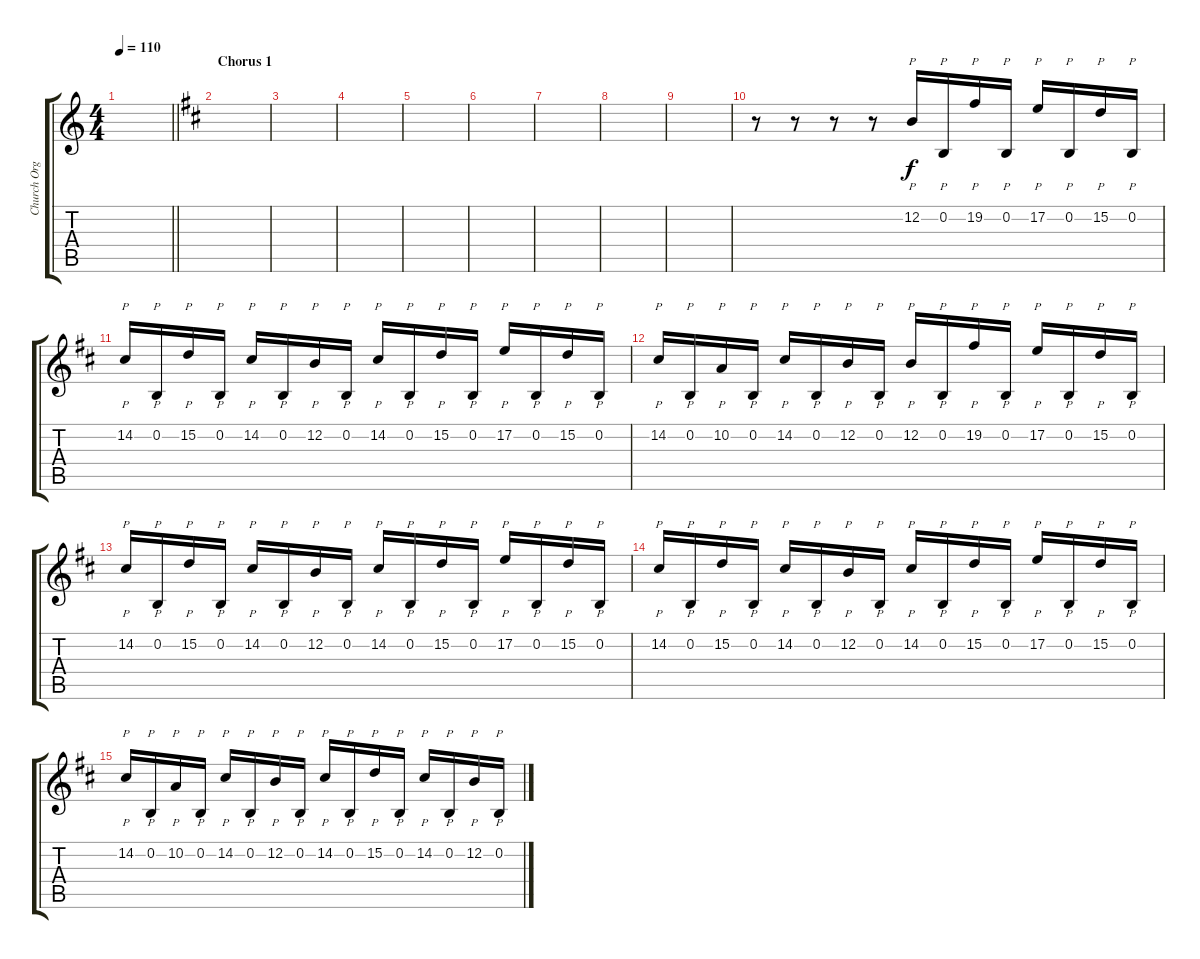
\track ("Church Organ" "Church Org") {instrument churchorgan}
\staff {score tabs}
\tuning (E4 B3 G3 D3 A2 E2) {hide}
\ts (4 4)
\tempo 110
\clef g2
\barLineRight lightlight
\ks c
|
\section ("" "Chorus 1")
\ks d
|
|
|
|
|
|
|
|
r.8 r.8 r.8 r.8 12.2.16{p} 0.2.16{p} 19.2.16{p} 0.2.16{p} 17.2.16{p} 0.2.16{p} 15.2.16{p} 0.2.16{p} |
14.2.16{p} 0.2.16{p} 15.2.16{p} 0.2.16{p} 14.2.16{p} 0.2.16{p} 12.2.16{p} 0.2.16{p} 14.2.16{p} 0.2.16{p} 15.2.16{p} 0.2.16{p} 17.2.16{p} 0.2.16{p} 15.2.16{p} 0.2.16{p} |
14.2.16{p} 0.2.16{p} 10.2.16{p} 0.2.16{p} 14.2.16{p} 0.2.16{p} 12.2.16{p} 0.2.16{p} 12.2.16{p} 0.2.16{p} 19.2.16{p} 0.2.16{p} 17.2.16{p} 0.2.16{p} 15.2.16{p} 0.2.16{p} |
14.2.16{p} 0.2.16{p} 15.2.16{p} 0.2.16{p} 14.2.16{p} 0.2.16{p} 12.2.16{p} 0.2.16{p} 14.2.16{p} 0.2.16{p} 15.2.16{p} 0.2.16{p} 17.2.16{p} 0.2.16{p} 15.2.16{p} 0.2.16{p} |
14.2.16{p} 0.2.16{p} 15.2.16{p} 0.2.16{p} 14.2.16{p} 0.2.16{p} 12.2.16{p} 0.2.16{p} 14.2.16{p} 0.2.16{p} 15.2.16{p} 0.2.16{p} 17.2.16{p} 0.2.16{p} 15.2.16{p} 0.2.16{p} |
14.2.16{p} 0.2.16{p} 10.2.16{p} 0.2.16{p} 14.2.16{p} 0.2.16{p} 12.2.16{p} 0.2.16{p} 14.2.16{p} 0.2.16{p} 15.2.16{p} 0.2.16{p} 14.2.16{p} 0.2.16{p} 12.2.16{p} 0.2.16{p}
